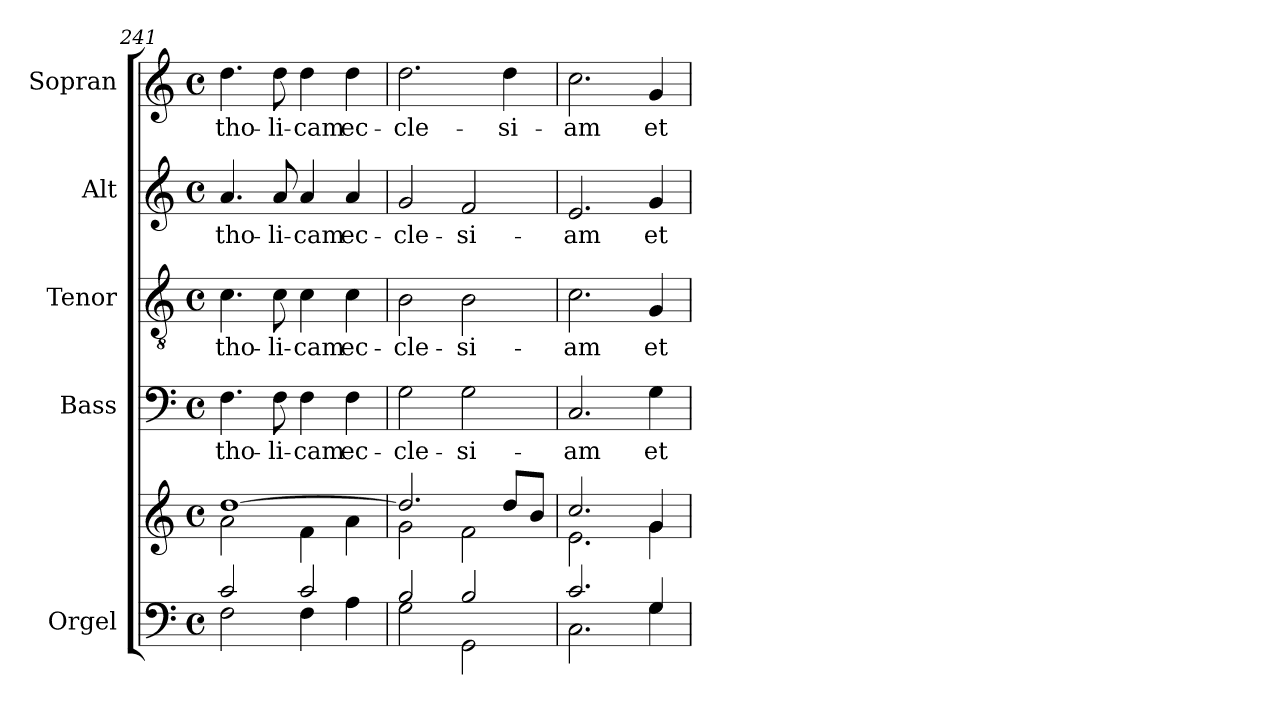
**kern	**kern	**kern	**text	**kern	**text	**kern	**text	**kern	**text
*part5	*part5	*part4	*part4	*part3	*part3	*part2	*part2	*part1	*part1
*staff6	*staff5	*staff4	*staff4	*staff3	*staff3	*staff2	*staff2	*staff1	*staff1
*I"Orgel	*	*I"Bass	*	*I"Tenor	*	*I"Alt	*	*I"Sopran	*
*I'Org.	*	*I'B.	*	*I'T.	*	*I'A.	*	*I'S.	*
*clefF4	*clefG2	*clefF4	*	*clefGv2	*	*clefG2	*	*clefG2	*
*k[]	*k[]	*k[]	*	*k[]	*	*k[]	*	*k[]	*
*C:	*C:	*C:	*	*C:	*	*C:	*	*C:	*
*M4/4	*M4/4	*M4/4	*	*M4/4	*	*M4/4	*	*M4/4	*
*met(c)	*met(c)	*met(c)	*	*met(c)	*	*met(c)	*	*met(c)	*
=241	=241	=241	=241	=241	=241	=241	=241	=241	=241
*^	*^	*	*	*	*	*	*	*	*
!	!	!	!	!	!LO:LY:b	!	!LO:LY:b	!	!LO:LY:b	!	!LO:LY:b
2c/	2F\	[>1dd	2a\	4.F\	-tho-	4.c\	-tho-	4.a/	-tho-	4.dd\	-tho-
!	!	!	!	!	!LO:LY:b	!	!LO:LY:b	!	!LO:LY:b	!	!LO:LY:b
.	.	.	.	8F\	-li-	8c\	-li-	8a/	-li-	8dd\	-li-
!	!	!	!	!	!LO:LY:b	!	!LO:LY:b	!	!LO:LY:b	!	!LO:LY:b
2c/	4F\	.	4f\	4F\	-cam	4c\	-cam	4a/	-cam	4dd\	-cam
!	!	!	!	!	!LO:LY:b	!	!LO:LY:b	!	!LO:LY:b	!	!LO:LY:b
.	4A\	.	4a\	4F\	ec-	4c\	ec-	4a/	ec-	4dd\	ec-
!!LO:LB:g=z
=242	=242	=242	=242	=242	=242	=242	=242	=242	=242	=242	=242
!	!	!	!	!	!LO:LY:b	!	!LO:LY:b	!	!LO:LY:b	!	!LO:LY:b
2B/	2G\	2.dd/]	2g\	2G\	-cle-	2B\	-cle-	2g/	-cle-	2.dd\	-cle-
!	!	!	!	!	!LO:LY:b	!	!LO:LY:b	!	!LO:LY:b	!	!
2B/	2GG\	.	2f\	2G\	-si-	2B\	-si-	2f/	-si-	.	.
!	!	!	!	!	!	!	!	!	!	!	!LO:LY:b
.	.	8dd/L	.	.	.	.	.	.	.	4dd\	-si-
.	.	8b/J	.	.	.	.	.	.	.	.	.
=243	=243	=243	=243	=243	=243	=243	=243	=243	=243	=243	=243
!	!	!	!	!	!LO:LY:b	!	!LO:LY:b	!	!LO:LY:b	!	!LO:LY:b
2.c/	2.C\	2.cc/	2.e\	2.C/	-am	2.c\	-am	2.e/	-am	2.cc\	-am
!	!	!	!	!	!LO:LY:b	!	!LO:LY:b	!	!LO:LY:b	!	!LO:LY:b
4G/	4G\	4g/	4g\	4G\	et	4G/	et	4g/	et	4g/	et
*v	*v	*	*	*	*	*	*	*	*	*	*
*	*v	*v	*	*	*	*	*	*	*	*
=	=	=	=	=	=	=	=	=	=
*-	*-	*-	*-	*-	*-	*-	*-	*-	*-
